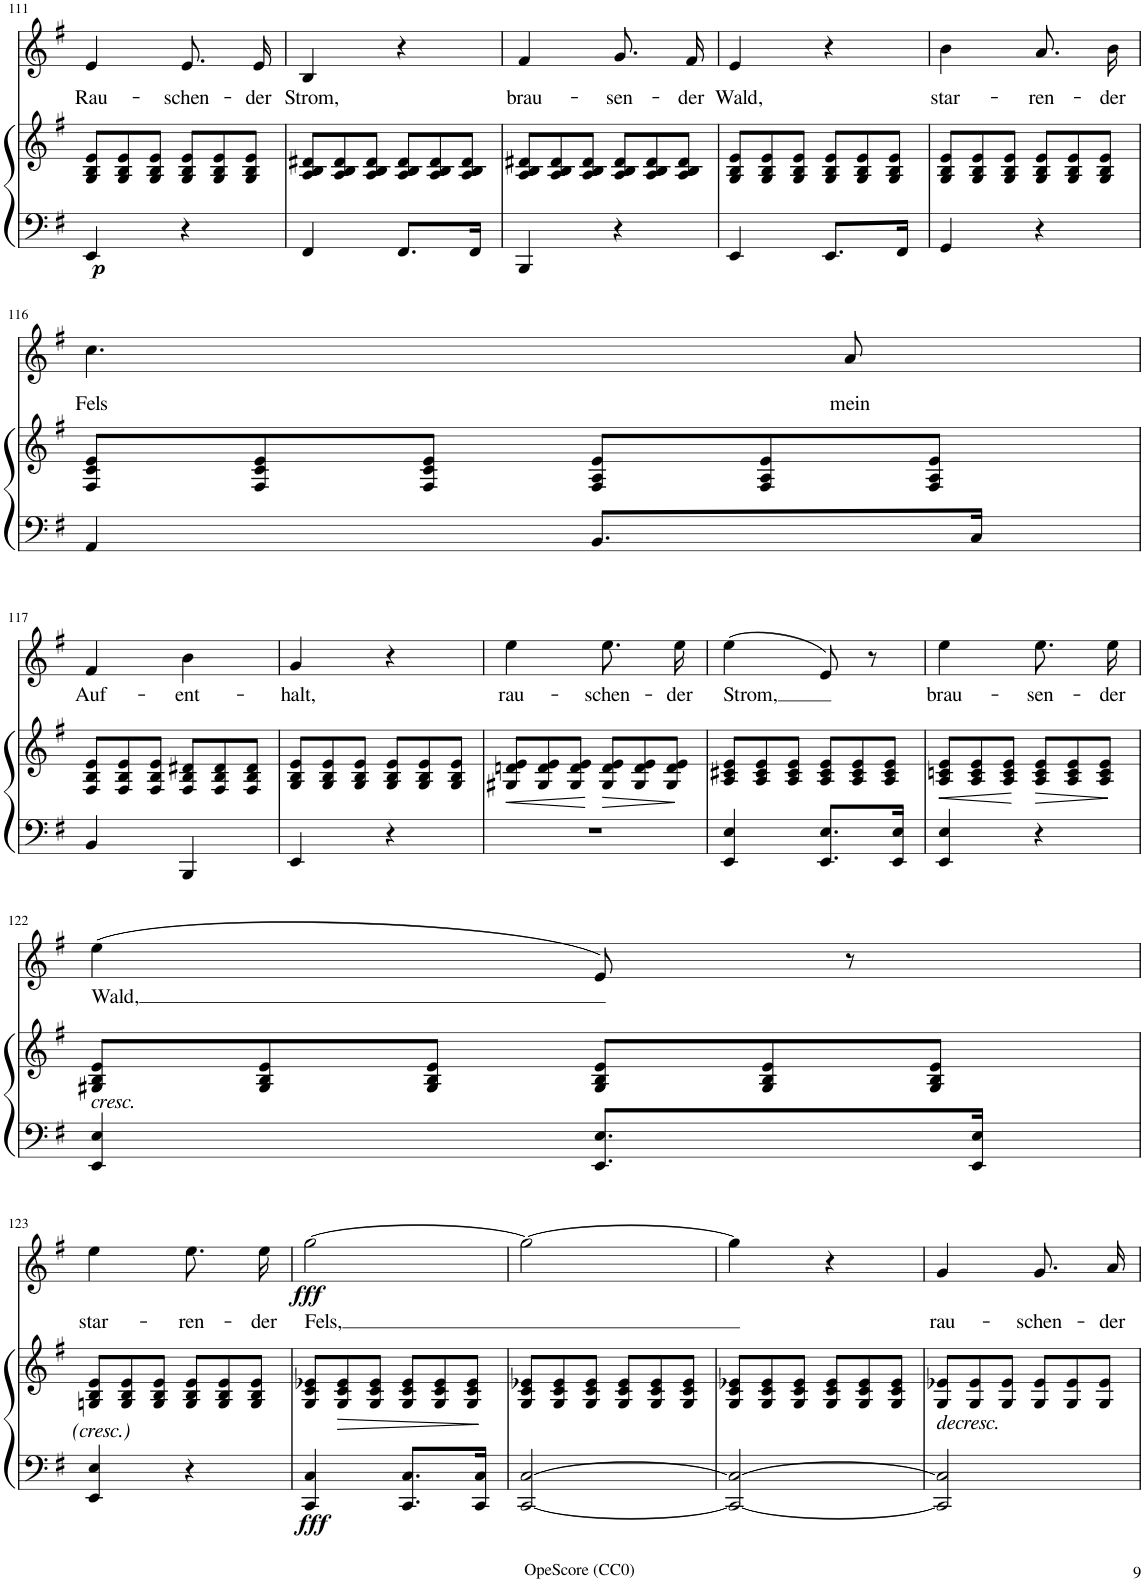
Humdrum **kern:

**kern	**kern	**dynam	**kern	**text	**dynam
*part2	*part2	*part2	*part1	*part1	*part1
*staff3	*staff2	*staff2/3	*staff1	*staff1	*staff1
*I"Piano	*	*	*I"Voice	*	*
*I'Pno	*	*	*	*	*
!!LO:PB:g=z
*clefF4	*clefG2	*	*clefG2	*	*
*k[f#]	*k[f#]	*	*k[f#]	*	*
*M2/4	*M2/4	*	*M2/4	*	*
*	*Xbrackettup	*	*	*	*
=111	=111	=111	=111	=111	=111
!	!	!LO:DY:b=2	!	!LO:LY:b	!
4EE/	12G/ 12B/ 12e/L	p	4e/	Rau-	.
.	12G/ 12B/ 12e/	.	.	.	.
.	12G/ 12B/ 12e/J	.	.	.	.
!	!	!	!	!LO:LY:b	!
4r	12G/ 12B/ 12e/L	.	8.e/L	-schen-	.
.	12G/ 12B/ 12e/	.	.	.	.
.	12G/ 12B/ 12e/J	.	.	.	.
!	!	!	!	!LO:LY:b	!
.	.	.	16e/Jk	-der	.
=112	=112	=112	=112	=112	=112
!	!	!	!	!LO:LY:b	!
4FF#/	12A/ 12B/ 12d#X/L	.	4B/	Strom,	.
.	12A/ 12B/ 12d#/	.	.	.	.
.	12A/ 12B/ 12d#/J	.	.	.	.
8.FF#/L	12A/ 12B/ 12d#/L	.	4r	.	.
.	12A/ 12B/ 12d#/	.	.	.	.
.	12A/ 12B/ 12d#/J	.	.	.	.
16FF#/Jk	.	.	.	.	.
=113	=113	=113	=113	=113	=113
!	!	!	!	!LO:LY:b	!
4BBB/	12A/ 12B/ 12d#X/L	.	4f#/	brau-	.
.	12A/ 12B/ 12d#/	.	.	.	.
.	12A/ 12B/ 12d#/J	.	.	.	.
!	!	!	!	!LO:LY:b	!
4r	12A/ 12B/ 12d#/L	.	8.g/L	-sen-	.
.	12A/ 12B/ 12d#/	.	.	.	.
.	12A/ 12B/ 12d#/J	.	.	.	.
!	!	!	!	!LO:LY:b	!
.	.	.	16f#/Jk	-der	.
=114	=114	=114	=114	=114	=114
!	!	!	!	!LO:LY:b	!
4EE/	12G/ 12B/ 12e/L	.	4e/	Wald,	.
.	12G/ 12B/ 12e/	.	.	.	.
.	12G/ 12B/ 12e/J	.	.	.	.
8.EE/L	12G/ 12B/ 12e/L	.	4r	.	.
.	12G/ 12B/ 12e/	.	.	.	.
.	12G/ 12B/ 12e/J	.	.	.	.
16FF#/Jk	.	.	.	.	.
=115	=115	=115	=115	=115	=115
!	!	!	!	!LO:LY:b	!
4GG/	12G/ 12B/ 12e/L	.	4b\	star-	.
.	12G/ 12B/ 12e/	.	.	.	.
.	12G/ 12B/ 12e/J	.	.	.	.
!	!	!	!	!LO:LY:b	!
4r	12G/ 12B/ 12e/L	.	8.a/L	-ren-	.
.	12G/ 12B/ 12e/	.	.	.	.
.	12G/ 12B/ 12e/J	.	.	.	.
!	!	!	!	!LO:LY:b	!
.	.	.	16b/Jk	-der	.
!!LO:LB:g=z
=116	=116	=116	=116	=116	=116
!	!	!	!	!LO:LY:b	!
4AA/	12F#/ 12c/ 12e/L	.	4.cc\	Fels	.
.	12F#/ 12c/ 12e/	.	.	.	.
.	12F#/ 12c/ 12e/J	.	.	.	.
8.BB/L	12F#/ 12A/ 12e/L	.	.	.	.
.	12F#/ 12A/ 12e/	.	.	.	.
!	!	!	!	!LO:LY:b	!
.	.	.	8a/	mein	.
.	12F#/ 12A/ 12e/J	.	.	.	.
16C/Jk	.	.	.	.	.
!!LO:LB:g=z
=117	=117	=117	=117	=117	=117
!	!	!	!	!LO:LY:b	!
4BB/	12F#/ 12B/ 12e/L	.	4f#/	Auf-	.
.	12F#/ 12B/ 12e/	.	.	.	.
.	12F#/ 12B/ 12e/J	.	.	.	.
!	!	!	!	!LO:LY:b	!
4BBB/	12F#/ 12B/ 12d#X/L	.	4b\	-ent-	.
.	12F#/ 12B/ 12d#/	.	.	.	.
.	12F#/ 12B/ 12d#/J	.	.	.	.
=118	=118	=118	=118	=118	=118
!	!	!	!	!LO:LY:b	!
4EE/	12G/ 12B/ 12e/L	.	4g/	-halt,	.
.	12G/ 12B/ 12e/	.	.	.	.
.	12G/ 12B/ 12e/J	.	.	.	.
4r	12G/ 12B/ 12e/L	.	4r	.	.
.	12G/ 12B/ 12e/	.	.	.	.
.	12G/ 12B/ 12e/J	.	.	.	.
=119	=119	=119	=119	=119	=119
!	!	!LO:HP:b	!	!LO:LY:b	!
2r	12G#X/ 12dn/ 12e/L	<	4ee\	rau-	.
.	12G#/ 12d/ 12e/	.	.	.	.
.	12G#/ 12d/ 12e/J	.	.	.	.
!	!	!LO:HP:n=1:b	!	!LO:LY:b	!
.	12G#/ 12d/ 12e/L	[ >	8.ee\L	-schen-	.
.	12G#/ 12d/ 12e/	.	.	.	.
.	12G#/ 12d/ 12e/J	]	.	.	.
!	!	!	!	!LO:LY:b	!
.	.	.	16ee\Jk	-der	.
=120	=120	=120	=120	=120	=120
!	!	!	!	!LO:LY:b	!
4EE/ 4E/	12A/ 12c#X/ 12e/L	.	(4ee\	Strom,	.
.	12A/ 12c#/ 12e/	.	.	.	.
.	12A/ 12c#/ 12e/J	.	.	.	.
8.EE/ 8.E/L	12A/ 12c#/ 12e/L	.	8e/)	.	.
.	12A/ 12c#/ 12e/	.	.	.	.
.	.	.	8r	.	.
.	12A/ 12c#/ 12e/J	.	.	.	.
16EE/ 16E/Jk	.	.	.	.	.
=121	=121	=121	=121	=121	=121
!	!	!LO:HP:b	!	!LO:LY:b	!
4EE/ 4E/	12A/ 12cn/ 12e/L	<	4ee\	brau-	.
.	12A/ 12c/ 12e/	.	.	.	.
.	12A/ 12c/ 12e/J	[	.	.	.
!	!	!LO:HP:b	!	!LO:LY:b	!
4r	12A/ 12c/ 12e/L	>	8.ee\L	-sen-	.
.	12A/ 12c/ 12e/	.	.	.	.
.	12A/ 12c/ 12e/J	]	.	.	.
!	!	!	!	!LO:LY:b	!
.	.	.	16ee\Jk	-der	.
!!LO:LB:g=z
=122	=122	=122	=122	=122	=122
!	!LO:TX:b:i:t=cresc.	!	!	!	!
!	!	!	!	!LO:LY:b	!
4EE/ 4E/	12G#X/ 12B/ 12e/L	.	(4ee\	Wald,	.
.	12G#/ 12B/ 12e/	.	.	.	.
.	12G#/ 12B/ 12e/J	.	.	.	.
8.EE/ 8.E/L	12G#/ 12B/ 12e/L	.	8e/)	.	.
.	12G#/ 12B/ 12e/	.	.	.	.
.	.	.	8r	.	.
.	12G#/ 12B/ 12e/J	.	.	.	.
16EE/ 16E/Jk	.	.	.	.	.
!!LO:LB:g=z
=123	=123	=123	=123	=123	=123
!	!	!	!	!LO:LY:b	!
4EE/ 4E/	12Gn/ 12B/ 12e/L	.	4ee\	star-	.
.	12G/ 12B/ 12e/	.	.	.	.
.	12G/ 12B/ 12e/J	.	.	.	.
!	!	!	!	!LO:LY:b	!
4r	12G/ 12B/ 12e/L	.	8.ee\L	-ren-	.
.	12G/ 12B/ 12e/	.	.	.	.
.	12G/ 12B/ 12e/J	.	.	.	.
!	!	!	!	!LO:LY:b	!
.	.	.	16ee\Jk	-der	.
=124	=124	=124	=124	=124	=124
!	!	!LO:DY:b=2	!	!LO:LY:b	!LO:DY:b
4CC/ 4C/	12G/ 12c/ 12e-X/L	fff	[2gg\	Fels,	fff
!	!	!LO:HP:b	!	!	!
.	12G/ 12c/ 12e-/	>	.	.	.
.	12G/ 12c/ 12e-/J	.	.	.	.
8.CC/ 8.C/L	12G/ 12c/ 12e-/L	.	.	.	.
.	12G/ 12c/ 12e-/	.	.	.	.
.	12G/ 12c/ 12e-/J	.	.	.	.
16CC/ 16C/Jk	.	.	.	.	.
.	.	]	.	.	.
=125	=125	=125	=125	=125	=125
[2CC/ [2C/	12G/ 12c/ 12e-X/L	.	2gg\_	.	.
.	12G/ 12c/ 12e-/	.	.	.	.
.	12G/ 12c/ 12e-/J	.	.	.	.
.	12G/ 12c/ 12e-/L	.	.	.	.
.	12G/ 12c/ 12e-/	.	.	.	.
.	12G/ 12c/ 12e-/J	.	.	.	.
=126	=126	=126	=126	=126	=126
2CC/_ 2C/_	12G/ 12c/ 12e-X/L	.	4gg\]	.	.
.	12G/ 12c/ 12e-/	.	.	.	.
.	12G/ 12c/ 12e-/J	.	.	.	.
.	12G/ 12c/ 12e-/L	.	4r	.	.
.	12G/ 12c/ 12e-/	.	.	.	.
.	12G/ 12c/ 12e-/J	.	.	.	.
=127	=127	=127	=127	=127	=127
!	!LO:TX:b:i:t=decresc.	!	!	!	!
!	!	!	!	!LO:LY:b	!
2CC/] 2C/]	12G/ 12e-X/L	.	4g/	rau-	.
.	12G/ 12e-/	.	.	.	.
.	12G/ 12e-/J	.	.	.	.
!	!	!	!	!LO:LY:b	!
.	12G/ 12e-/L	.	8.g/L	-schen-	.
.	12G/ 12e-/	.	.	.	.
.	12G/ 12e-/J	.	.	.	.
!	!	!	!	!LO:LY:b	!
.	.	.	16a/Jk	-der	.
=	=	=	=	=	=
*-	*-	*-	*-	*-	*-
